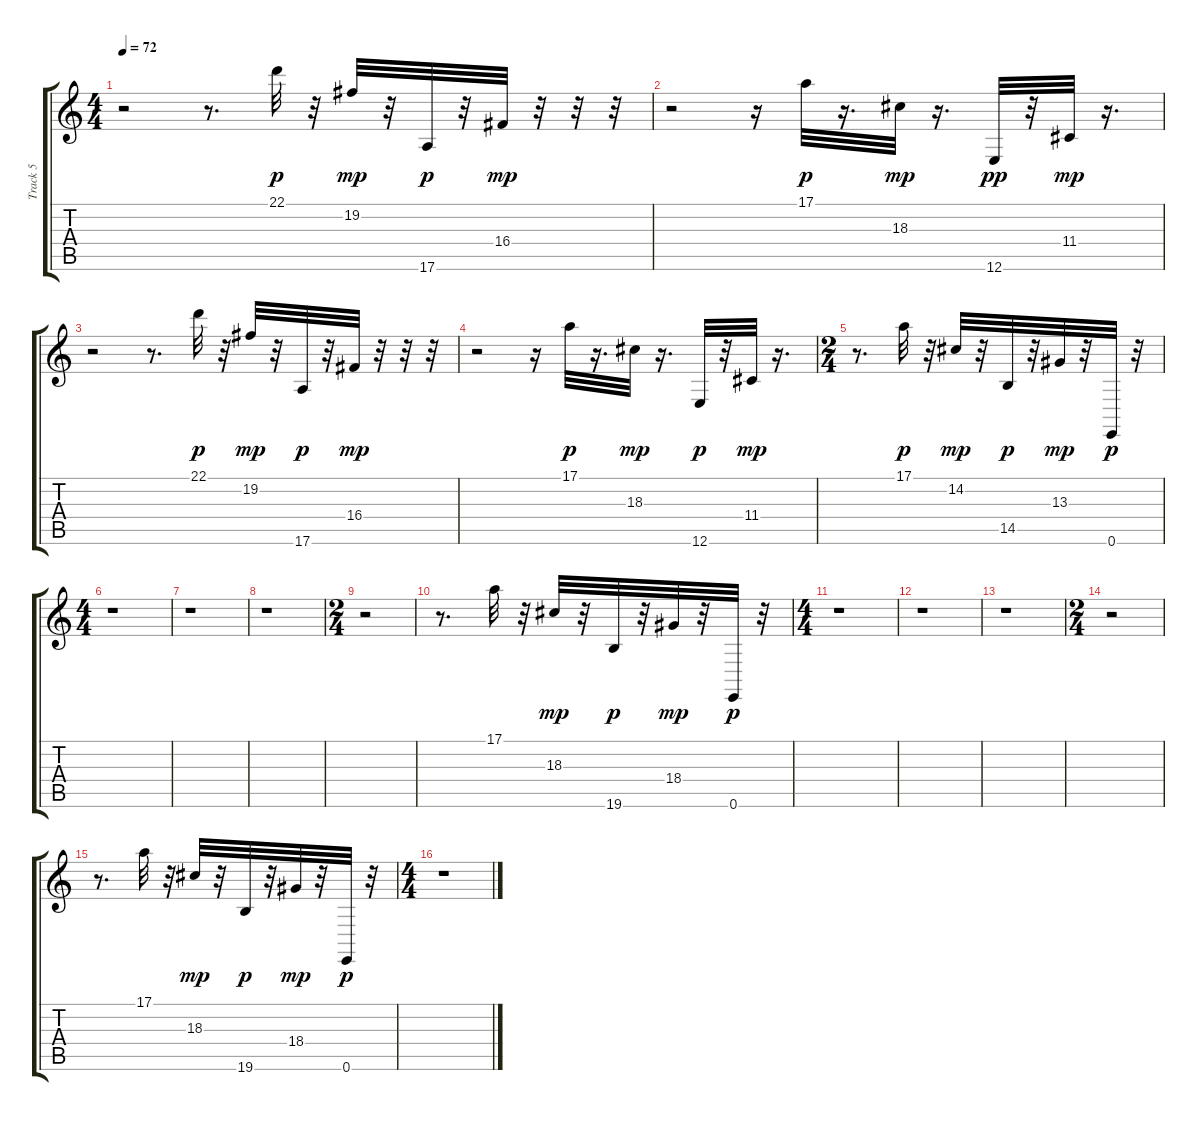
\track ("Track 5" "Track 5") {instrument synthdrum}
\staff {score tabs}
\tuning (E4 B3 G3 D3 A2 E2) {hide}
\ts (4 4)
\tempo 72
\clef g2
\ks c
r.2{dy mp} r.8{d} 22.1.32{dy p} r.32 19.2.32{dy mp} r.32 17.6.32{dy p} r.32 16.4.32{dy mp} r.32 r.32 r.32 |
r.2 r.16 17.1.32{dy p} r.16{d} 18.3.32{dy mp} r.16{d} 12.6.32{dy pp} r.32 11.4.32{dy mp} r.16{d} |
r.2 r.8{d} 22.1.32{dy p} r.32 19.2.32{dy mp} r.32 17.6.32{dy p} r.32 16.4.32{dy mp} r.32 r.32 r.32 |
r.2 r.16 17.1.32{dy p} r.16{d} 18.3.32{dy mp} r.16{d} 12.6.32{dy p} r.32 11.4.32{dy mp} r.16{d} |
\ts (2 4)
r.8{d} 17.1.32{dy p} r.32 14.2.32{dy mp} r.32 14.5.32{dy p} r.32 13.3.32{dy mp} r.32 0.6.32{dy p} r.32 |
\ts (4 4)
r.1 |
r.1 |
r.1 |
\ts (2 4)
r.2 |
r.8{d} 17.1.32 r.32 18.3.32{dy mp} r.32 19.6.32{dy p} r.32 18.4.32{dy mp} r.32 0.6.32{dy p} r.32 |
\ts (4 4)
r.1 |
r.1 |
r.1 |
\ts (2 4)
r.2 |
r.8{d} 17.1.32 r.32 18.3.32{dy mp} r.32 19.6.32{dy p} r.32 18.4.32{dy mp} r.32 0.6.32{dy p} r.32 |
\ts (4 4)
r.1
